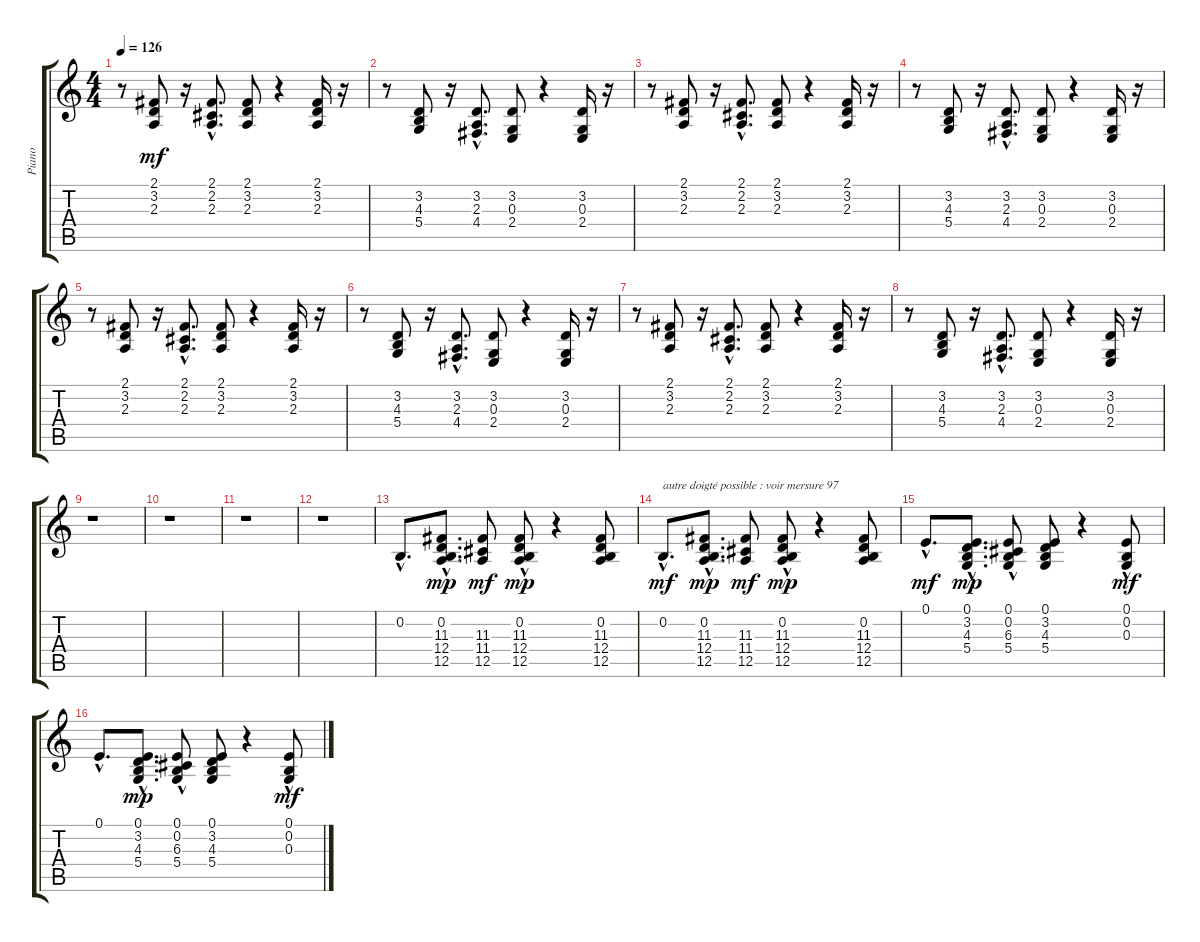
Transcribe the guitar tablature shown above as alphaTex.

\track ("Piano" "Piano") {instrument brightacousticpiano}
\staff {score tabs}
\tuning (E4 B3 G3 D3 A2 E2) {hide}
\ts (4 4)
\tempo 126
\clef g2
\ks c
r.8{dy mf} (2.1 3.2 2.3).8 r.16 (2.1{hac} 2.2{hac} 2.3{hac}).8{d} (2.1 3.2 2.3).8 r.4 (2.1 3.2 2.3).16 r.16 |
r.8 (3.2 4.3 5.4).8 r.16 (3.2{hac} 2.3{hac} 4.4{hac}).8{d} (3.2 0.3 2.4).8 r.4 (3.2 0.3 2.4).16 r.16 |
r.8 (2.1 3.2 2.3).8 r.16 (2.1{hac} 2.2{hac} 2.3{hac}).8{d} (2.1 3.2 2.3).8 r.4 (2.1 3.2 2.3).16 r.16 |
r.8 (3.2 4.3 5.4).8 r.16 (3.2{hac} 2.3{hac} 4.4{hac}).8{d} (3.2 0.3 2.4).8 r.4 (3.2 0.3 2.4).16 r.16 |
r.8 (2.1 3.2 2.3).8 r.16 (2.1{hac} 2.2{hac} 2.3{hac}).8{d} (2.1 3.2 2.3).8 r.4 (2.1 3.2 2.3).16 r.16 |
r.8 (3.2 4.3 5.4).8 r.16 (3.2{hac} 2.3{hac} 4.4{hac}).8{d} (3.2 0.3 2.4).8 r.4 (3.2 0.3 2.4).16 r.16 |
r.8 (2.1 3.2 2.3).8 r.16 (2.1{hac} 2.2{hac} 2.3{hac}).8{d} (2.1 3.2 2.3).8 r.4 (2.1 3.2 2.3).16 r.16 |
r.8 (3.2 4.3 5.4).8 r.16 (3.2{hac} 2.3{hac} 4.4{hac}).8{d} (3.2 0.3 2.4).8 r.4 (3.2 0.3 2.4).16 r.16 |
r.1 |
r.1 |
r.1 |
r.1 |
0.2{hac}.8{d} (0.2 11.3{hac} 12.4{hac} 12.5{hac}).8{d dy mp} (11.3 11.4 12.5).8{dy mf} (0.2 11.3{hac} 12.4{hac} 12.5).8{dy mp} r.4 (0.2 11.3 12.4 12.5).8 |
0.2{hac}.8{d txt "autre doigté possible : voir mersure 97" dy mf} (0.2 11.3{hac} 12.4{hac} 12.5{hac}).8{d dy mp} (11.3 11.4 12.5).8{dy mf} (0.2 11.3{hac} 12.4{hac} 12.5).8{dy mp} r.4 (0.2 11.3 12.4 12.5).8 |
0.1{hac}.8{d dy mf} (0.1{hac} 3.2{hac} 4.3{hac} 5.4{hac}).8{d dy mp} (0.1{hac} 0.2 6.3 5.4).8 (0.1 3.2 4.3 5.4).8 r.4 (0.1{hac} 0.2{hac} 0.3).8{dy mf} |
0.1{hac}.8{d} (0.1{hac} 3.2{hac} 4.3{hac} 5.4{hac}).8{d dy mp} (0.1{hac} 0.2 6.3 5.4).8 (0.1 3.2 4.3 5.4).8 r.4 (0.1{hac} 0.2{hac} 0.3).8{dy mf}
